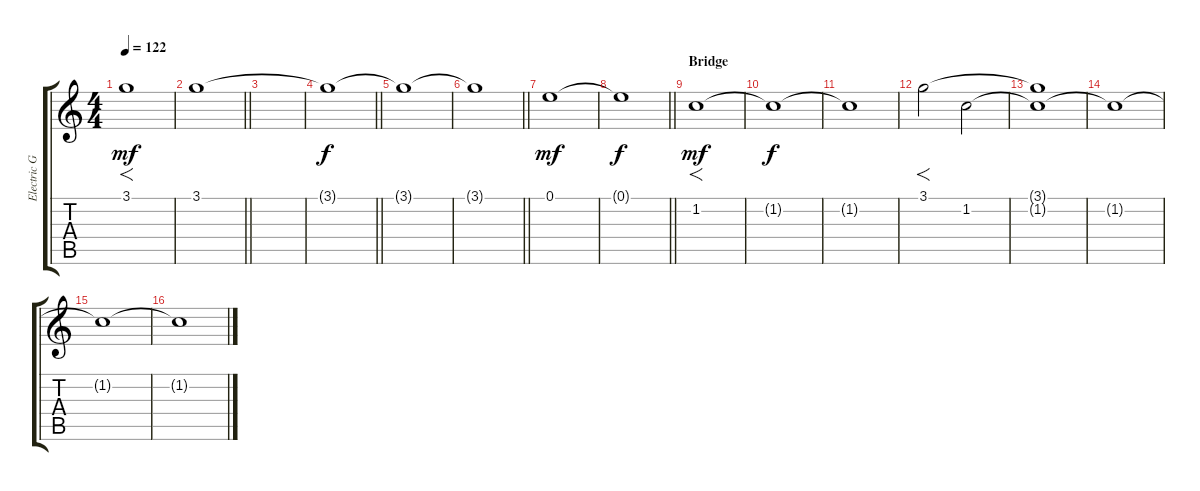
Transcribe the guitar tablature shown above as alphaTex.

\track ("Electric Guitar" "Electric G") {instrument distortionguitar}
\staff {score tabs}
\tuning (E4 B3 G3 D3 A2 E2) {hide}
\ts (4 4)
\tempo 122
\clef g2
\ks c
3.1.1{f dy mf} |
\barLineRight lightlight
3.1.1 |
|
\barLineRight lightlight
3.1{t}.1{dy f} |
3.1{t}.1 |
\barLineRight lightlight
3.1{t}.1 |
0.1.1{dy mf} |
\barLineRight lightlight
0.1{t}.1{dy f} |
\section ("" "Bridge")
1.2.1{f dy mf} |
1.2{t}.1{dy f} |
1.2{t}.1 |
3.1.2{f} 1.2.2 |
(3.1{t} 1.2{t}).1 |
1.2{t}.1 |
1.2{t}.1 |
1.2{t}.1
